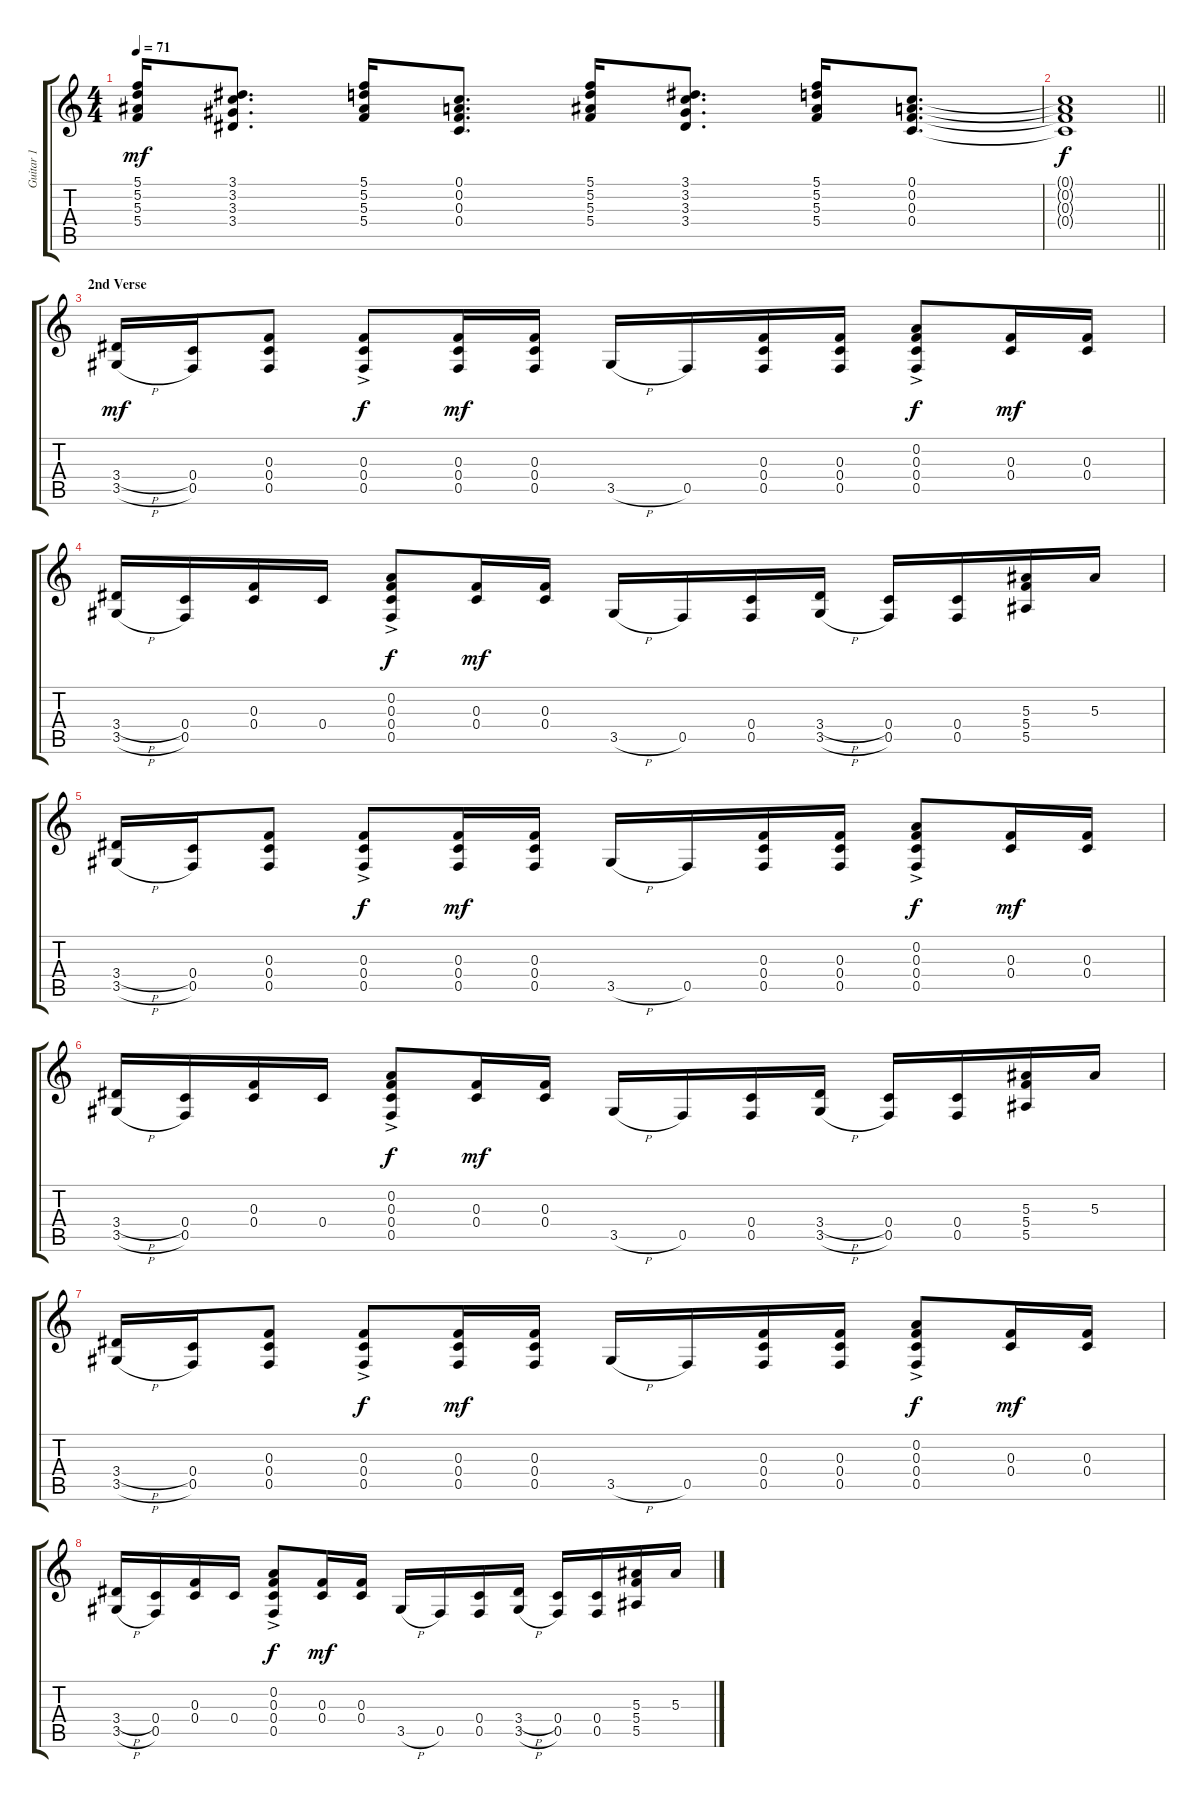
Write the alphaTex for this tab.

\track ("Guitar 1" "Guitar 1") {instrument electricguitarclean}
\staff {score tabs}
\tuning (C4 A3 F3 C3 F2 C2) {hide}
\ts (4 4)
\tempo 71
\clef g2
\ks c
(5.1 5.2 5.3 5.4).16{dy mf} (3.1 3.2 3.3 3.4).8{d} (5.1 5.2 5.3 5.4).16 (0.1 0.2 0.3 0.4).8{d} (5.1 5.2 5.3 5.4).16 (3.1 3.2 3.3 3.4).8{d} (5.1 5.2 5.3 5.4).16 (0.1 0.2 0.3 0.4).8{d} |
\barLineRight lightlight
(0.1{t} 0.2{t} 0.3{t} 0.4{t}).1{dy f} |
\section ("" "2nd Verse")
(3.4{h} 3.5{h}).16{dy mf} (0.4 0.5).16 (0.3 0.4 0.5).8 (0.3{ac} 0.4{ac} 0.5{ac}).8{dy f} (0.3 0.4 0.5).16{dy mf} (0.3 0.4 0.5).16 3.5{h}.16 0.5.16 (0.3 0.4 0.5).16 (0.3 0.4 0.5).16 (0.2{ac} 0.3{ac} 0.4{ac} 0.5{ac}).8{dy f} (0.3 0.4).16{dy mf} (0.3 0.4).16 |
(3.4{h} 3.5{h}).16 (0.4 0.5).16 (0.3 0.4).16 0.4.16 (0.2{ac} 0.3{ac} 0.4{ac} 0.5{ac}).8{dy f} (0.3 0.4).16{dy mf} (0.3 0.4).16 3.5{h}.16 0.5.16 (0.4 0.5).16 (3.4{h} 3.5{h}).16 (0.4 0.5).16 (0.4 0.5).16 (5.3 5.4 5.5).16 5.3.16 |
(3.4{h} 3.5{h}).16 (0.4 0.5).16 (0.3 0.4 0.5).8 (0.3{ac} 0.4{ac} 0.5{ac}).8{dy f} (0.3 0.4 0.5).16{dy mf} (0.3 0.4 0.5).16 3.5{h}.16 0.5.16 (0.3 0.4 0.5).16 (0.3 0.4 0.5).16 (0.2{ac} 0.3{ac} 0.4{ac} 0.5{ac}).8{dy f} (0.3 0.4).16{dy mf} (0.3 0.4).16 |
(3.4{h} 3.5{h}).16 (0.4 0.5).16 (0.3 0.4).16 0.4.16 (0.2{ac} 0.3{ac} 0.4{ac} 0.5{ac}).8{dy f} (0.3 0.4).16{dy mf} (0.3 0.4).16 3.5{h}.16 0.5.16 (0.4 0.5).16 (3.4{h} 3.5{h}).16 (0.4 0.5).16 (0.4 0.5).16 (5.3 5.4 5.5).16 5.3.16 |
(3.4{h} 3.5{h}).16 (0.4 0.5).16 (0.3 0.4 0.5).8 (0.3{ac} 0.4{ac} 0.5{ac}).8{dy f} (0.3 0.4 0.5).16{dy mf} (0.3 0.4 0.5).16 3.5{h}.16 0.5.16 (0.3 0.4 0.5).16 (0.3 0.4 0.5).16 (0.2{ac} 0.3{ac} 0.4{ac} 0.5{ac}).8{dy f} (0.3 0.4).16{dy mf} (0.3 0.4).16 |
(3.4{h} 3.5{h}).16 (0.4 0.5).16 (0.3 0.4).16 0.4.16 (0.2{ac} 0.3{ac} 0.4{ac} 0.5{ac}).8{dy f} (0.3 0.4).16{dy mf} (0.3 0.4).16 3.5{h}.16 0.5.16 (0.4 0.5).16 (3.4{h} 3.5{h}).16 (0.4 0.5).16 (0.4 0.5).16 (5.3 5.4 5.5).16 5.3.16
